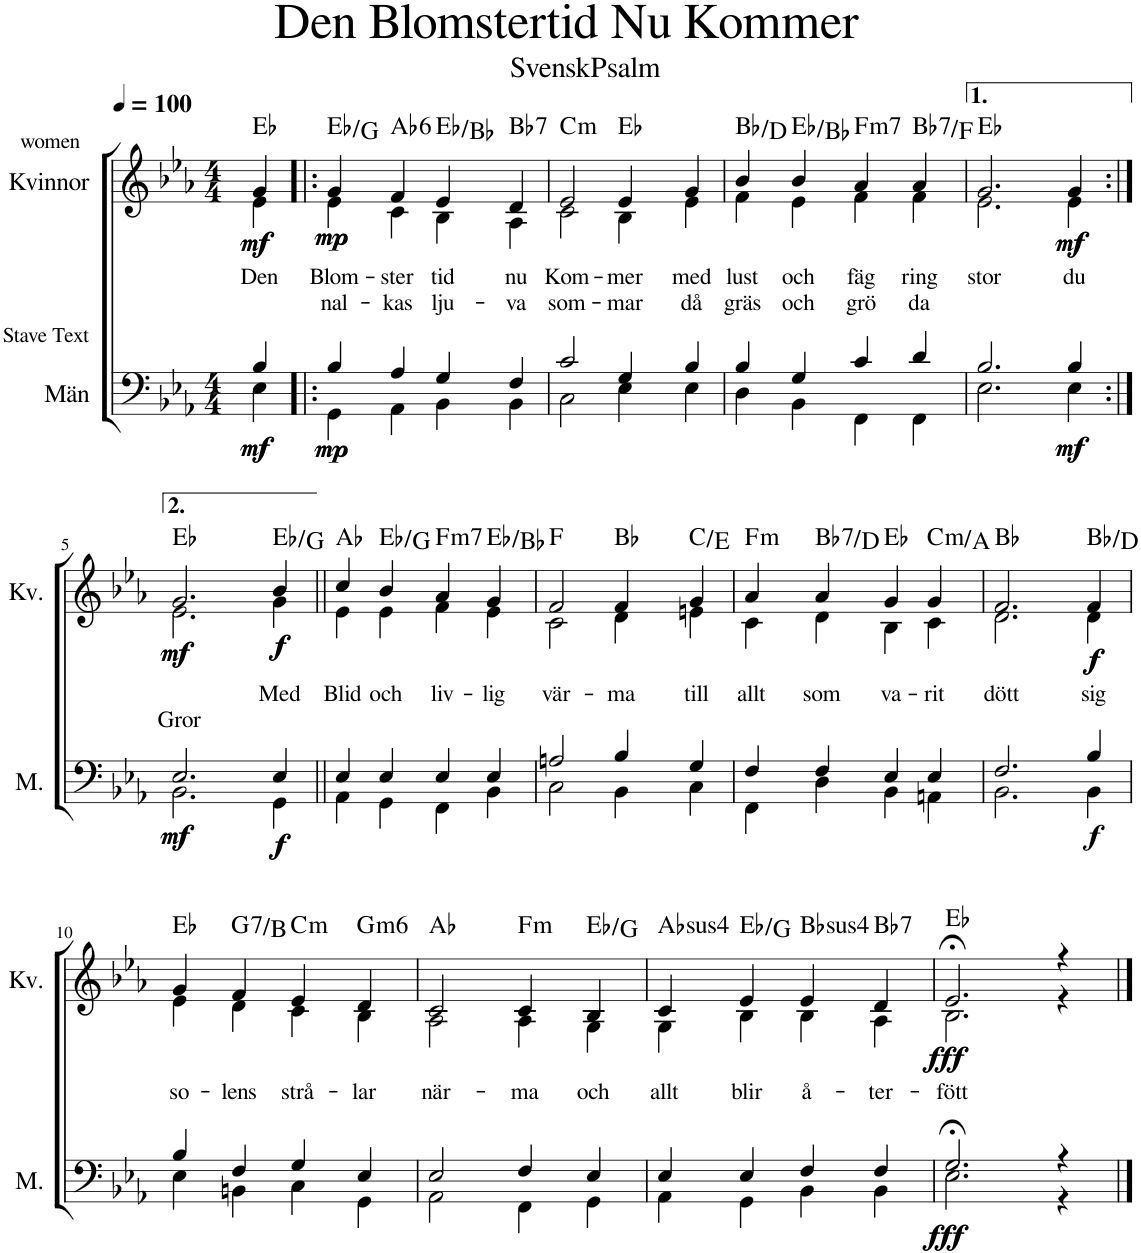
**kern	**dynam	**kern	**text	**text	**dynam	**harte
*part2	*part2	*part1	*part1	*part1	*part1	*part1
*staff2	*staff2	*staff1	*staff1	*staff1	*staff1	*
*I"Män	*	*I"Kvinnor	*	*	*	*
*I'M.	*	*I'Kv.	*	*	*	*
*clefF4	*	*clefG2	*	*	*	*
*k[b-e-a-]	*	*k[b-e-a-]	*	*	*	*
*M4/4	*	*M4/4	*	*	*	*
*MM100	*	*MM100	*	*	*	*
=	=	=	=	=	=	=
*^	*	*	*	*	*	*
!	!	!	!LO:TX:a:t=women	!	!	!	!
!LO:TX:a:t=Stave Text	!	!	!	!	!	!	!
!	!	!LO:DY:b	!	!LO:LY:b	!	!	!
*	*	*	*^	*	*	*	*
!	!	!LO:DY:n=1:b	!	!	!	!	!LO:DY:b	!
!	!	!	!	!	!	!	!LO:DY:n=1:b	!
4B-/	4E-\	mf mf	4g/	4e-\	Den	.	mf mf	Eb:maj
=1!|:	=1!|:	=1!|:	=1!|:	=1!|:	=1!|:	=1!|:	=1!|:	=1!|:
!	!	!LO:DY:b	!	!	!LO:LY:b	!LO:LY:b	!	!
!	!	!LO:DY:n=1:b	!	!	!	!	!LO:DY:b	!
!	!	!	!	!	!	!	!LO:DY:n=1:b	!
4B-/	4GG\	mp mp	4g/	4e-\	Blom-	nal-	mp mp	Eb:maj/3
!	!	!	!	!	!LO:LY:b	!LO:LY:b	!	!LO:H:kt=6
4A-/	4AA-\	.	4f/	4c\	-ster	-kas	.	Ab:maj6
!	!	!	!	!	!LO:LY:b	!LO:LY:b	!	!
4G/	4BB-\	.	4e-/	4B-\	tid	lju-	.	Eb:maj/5
!	!	!	!	!	!LO:LY:b	!LO:LY:b	!	!LO:H:kt=7
4F/	4BB-\	.	4d/	4A-\	nu	-va	.	Bb:7
=2	=2	=2	=2	=2	=2	=2	=2	=2
!	!	!	!	!	!LO:LY:b	!LO:LY:b	!	!LO:H:kt=m
2c/	2C\	.	2e-/	2c\	Kom-	som-	.	C:min
!	!	!	!	!	!LO:LY:b	!LO:LY:b	!	!
4G/	4E-\	.	4e-/	4B-\	-mer	-mar	.	Eb:maj
!	!	!	!	!	!LO:LY:b	!LO:LY:b	!	!
4B-/	4E-\	.	4g/	4e-\	med	då	.	.
=3	=3	=3	=3	=3	=3	=3	=3	=3
!	!	!	!	!	!LO:LY:b	!LO:LY:b	!	!
4B-/	4D\	.	4b-/	4f\	lust	gräs	.	Bb:maj/3
!	!	!	!	!	!LO:LY:b	!LO:LY:b	!	!
4G/	4BB-\	.	4b-/	4e-\	och	och	.	Eb:maj/5
!	!	!	!	!	!LO:LY:b	!LO:LY:b	!	!LO:H:kt=m7
4c/	4FF\	.	4a-/	4f\	fäg	grö	.	F:min7
!	!	!	!	!	!LO:LY:b	!LO:LY:b	!	!LO:H:kt=7
4d/	4FF\	.	4a-/	4f\	ring	da	.	Bb:7/5
=4	=4	=4	=4	=4	=4	=4	=4	=4
!	!	!	!	!	!LO:LY:b	!	!	!
2.B-/	2.E-\	.	2.g/	2.e-\	stor	.	.	Eb:maj
!	!	!LO:DY:b	!	!	!LO:LY:b	!	!	!
!	!	!LO:DY:n=1:b	!	!	!	!	!LO:DY:b	!
!	!	!	!	!	!	!	!LO:DY:n=1:b	!
4B-/	4E-\	mf mf	4g/	4e-\	du	.	mf mf	.
!!LO:LB:g=z	!!
=5:|!	=5:|!	=5:|!	=5:|!	=5:|!	=5:|!	=5:|!	=5:|!	=5:|!
!	!	!LO:DY:b	!	!	!	!LO:LY:b	!	!
!	!	!LO:DY:n=1:b	!	!	!	!	!LO:DY:b	!
!	!	!	!	!	!	!	!LO:DY:n=1:b	!
2.E-/	2.BB-\	mf mf	2.g/	2.e-\	.	Gror	mf mf	Eb:maj
!	!	!LO:DY:n=2:b	!	!	!LO:LY:b	!	!	!
!	!	!LO:DY:n=3:b	!	!	!	!	!LO:DY:n=2:b	!
!	!	!	!	!	!	!	!LO:DY:n=3:b	!
4E-/	4GG\	f f	4b-/	4g\	Med	.	f f	Eb:maj/3
=6||	=6||	=6||	=6||	=6||	=6||	=6||	=6||	=6||
!	!	!	!	!	!LO:LY:b	!	!	!
4E-/	4AA-\	.	4cc/	4e-\	Blid	.	.	Ab:maj
!	!	!	!	!	!LO:LY:b	!	!	!
4E-/	4GG\	.	4b-/	4e-\	och	.	.	Eb:maj/3
!	!	!	!	!	!LO:LY:b	!	!	!LO:H:kt=m7
4E-/	4FF\	.	4a-/	4f\	liv-	.	.	F:min7
!	!	!	!	!	!LO:LY:b	!	!	!
4E-/	4BB-\	.	4g/	4e-\	-lig	.	.	Eb:maj/5
=7	=7	=7	=7	=7	=7	=7	=7	=7
!	!	!	!	!	!LO:LY:b	!	!	!
2An/	2C\	.	2f/	2c\	vär-	.	.	F:maj
!	!	!	!	!	!LO:LY:b	!	!	!
4B-/	4BB-\	.	4f/	4d\	-ma	.	.	Bb:maj
!	!	!	!	!	!LO:LY:b	!	!	!
4G/	4C\	.	4g/	4en\	till	.	.	C:maj/3
=8	=8	=8	=8	=8	=8	=8	=8	=8
!	!	!	!	!	!LO:LY:b	!	!	!LO:H:kt=m
4F/	4FF\	.	4a-/	4c\	allt	.	.	F:min
!	!	!	!	!	!LO:LY:b	!	!	!LO:H:kt=7
4F/	4D\	.	4a-/	4d\	som	.	.	Bb:7/3
!	!	!	!	!	!LO:LY:b	!	!	!
4E-/	4BB-\	.	4g/	4B-\	va-	.	.	Eb:maj
!	!	!	!	!	!LO:LY:b	!	!	!LO:H:kt=m
4E-/	4AAn\	.	4g/	4c\	-rit	.	.	C:min/6
=9	=9	=9	=9	=9	=9	=9	=9	=9
!	!	!	!	!	!LO:LY:b	!	!	!
2.F/	2.BB-\	.	2.f/	2.d\	dött	.	.	Bb:maj
!	!	!LO:DY:b	!	!	!LO:LY:b	!	!LO:DY:b	!
!	!	!	!	!	!	!	!LO:DY:n=1:b	!
4B-/	4BB-\	f	4f/	4d\	sig	.	f f	Bb:maj/3
!!LO:LB:g=z	!!
=10	=10	=10	=10	=10	=10	=10	=10	=10
!	!	!	!	!	!LO:LY:b	!	!	!
4B-/	4E-\	.	4g/	4e-\	so-	.	.	Eb:maj
!	!	!	!	!	!LO:LY:b	!	!	!LO:H:kt=7
4F/	4BBn\	.	4f/	4d\	-lens	.	.	G:7/3
!	!	!	!	!	!LO:LY:b	!	!	!LO:H:kt=m
4G/	4C\	.	4e-/	4c\	strå-	.	.	C:min
!	!	!	!	!	!LO:LY:b	!	!	!LO:H:kt=m6
4E-/	4GG\	.	4d/	4B-\	-lar	.	.	G:min6
=11	=11	=11	=11	=11	=11	=11	=11	=11
!	!	!	!	!	!LO:LY:b	!	!	!
2E-/	2AA-\	.	2c/	2A-\	när-	.	.	Ab:maj
!	!	!	!	!	!LO:LY:b	!	!	!LO:H:kt=m
4F/	4FF\	.	4c/	4A-\	-ma	.	.	F:min
!	!	!	!	!	!LO:LY:b	!	!	!
4E-/	4GG\	.	4B-/	4G\	och	.	.	Eb:maj/3
=12	=12	=12	=12	=12	=12	=12	=12	=12
!	!	!	!	!	!LO:LY:b	!	!	!LO:H:kt=4
4E-/	4AA-\	.	4c/	4G\	allt	.	.	Ab:sus4
!	!	!	!	!	!LO:LY:b	!	!	!
4E-/	4GG\	.	4e-/	4B-\	blir	.	.	Eb:maj/3
!	!	!	!	!	!LO:LY:b	!	!	!LO:H:kt=4
4F/	4BB-\	.	4e-/	4B-\	å-	.	.	Bb:sus4
!	!	!	!	!	!LO:LY:b	!	!	!LO:H:kt=7
4F/	4BB-\	.	4d/	4A-\	-ter-	.	.	Bb:7
=13	=13	=13	=13	=13	=13	=13	=13	=13
!	!	!LO:DY:b	!	!	!LO:LY:b	!	!	!
!	!	!LO:DY:n=1:b	!	!	!	!	!LO:DY:b	!
!	!	!	!	!	!	!	!LO:DY:n=1:b	!
2.G;</	2.E-\	fff fff	2.e-;</	2.B-\	-fött	.	fff fff	Eb:maj
4r	4r	.	4r	4r	.	.	.	.
*v	*v	*	*	*	*	*	*	*
*	*	*v	*v	*	*	*	*
==	==	==	==	==	==	==
*-	*-	*-	*-	*-	*-	*-
